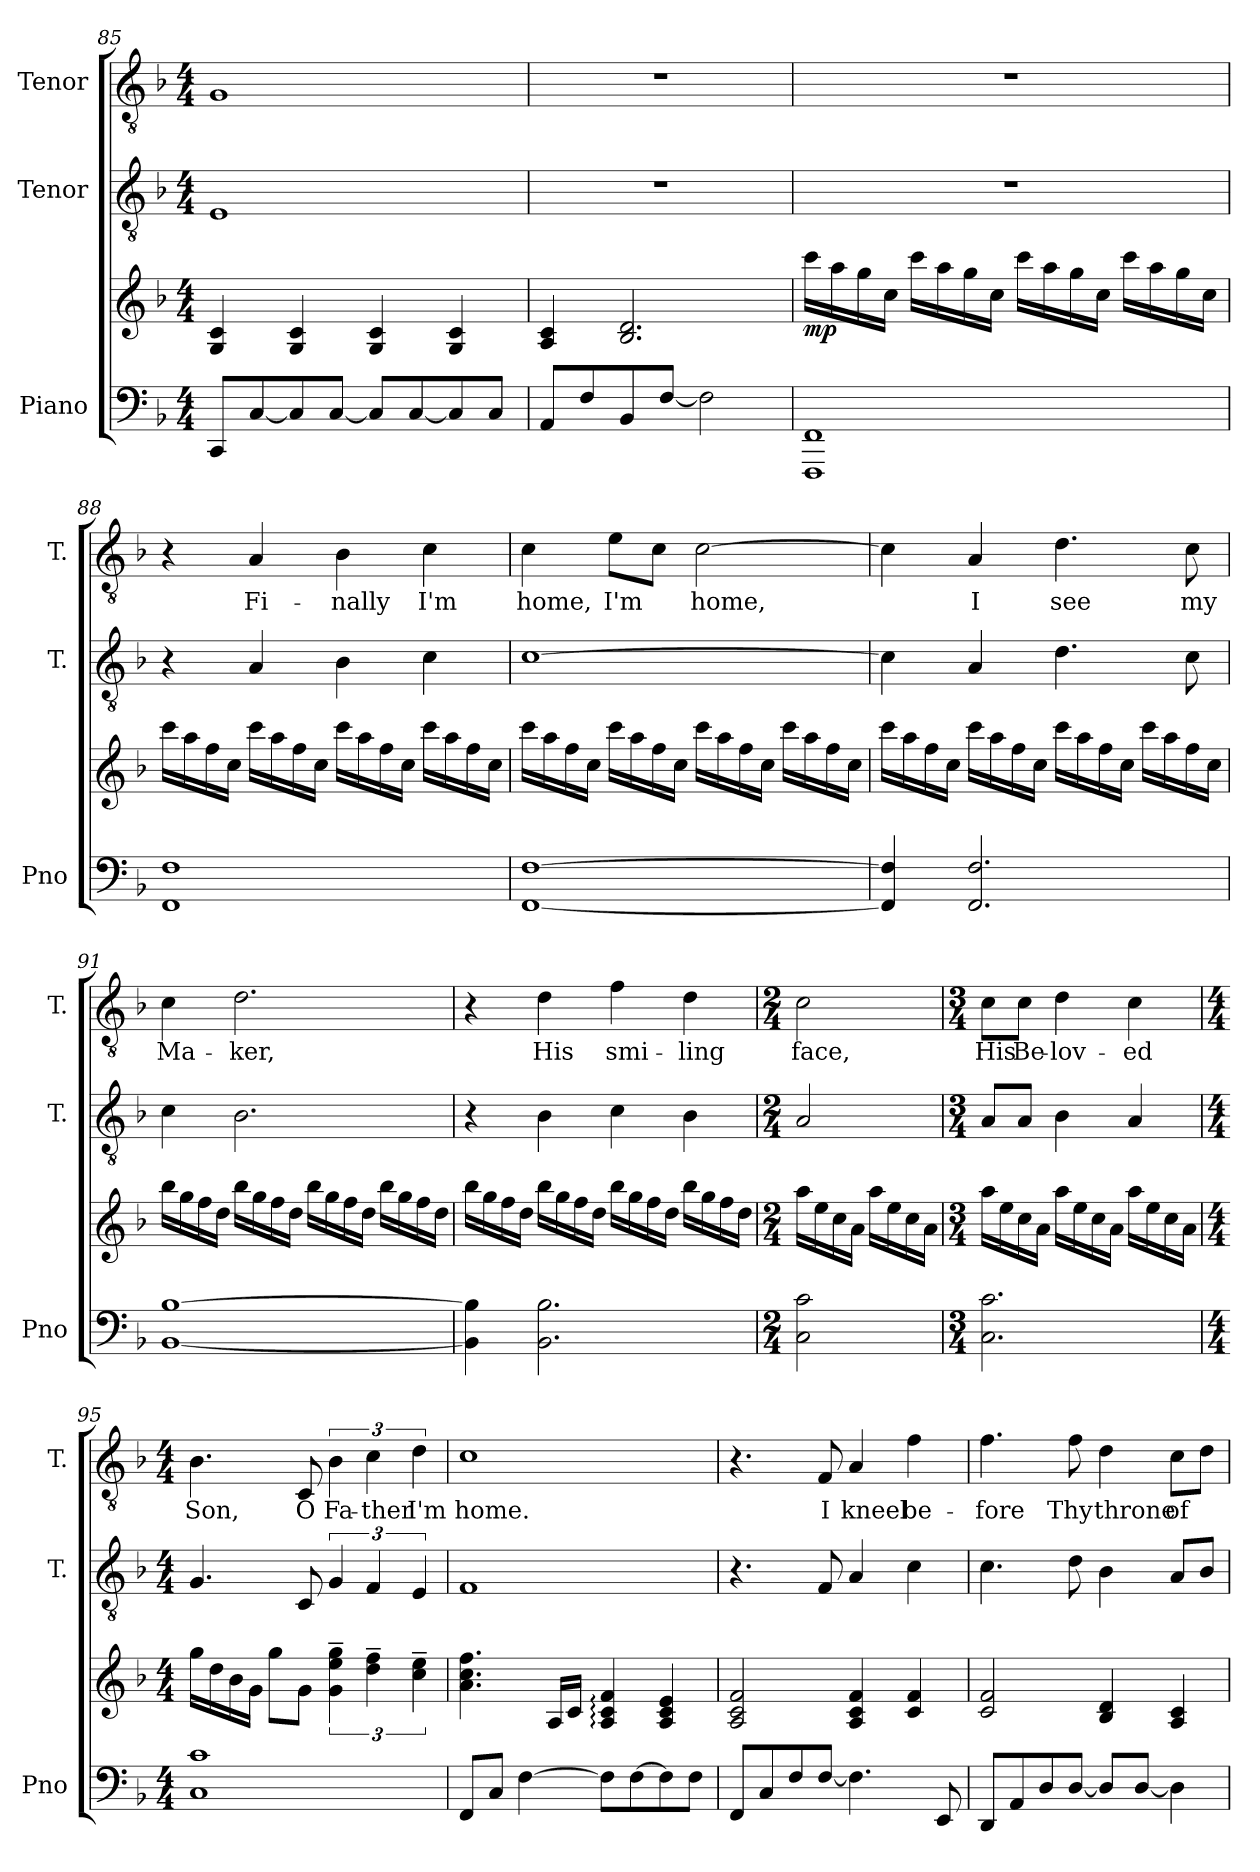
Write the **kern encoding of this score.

**kern	**kern	**dynam	**kern	**kern	**text
*part3	*part3	*part3	*part2	*part1	*part1
*staff4	*staff3	*staff3/4	*staff2	*staff1	*staff1
*I"Piano	*	*	*I"Tenor	*I"Tenor	*
*I'Pno	*	*	*I'T.	*I'T.	*
!!LO:PB:g=z
*clefF4	*clefG2	*	*clefGv2	*clefGv2	*
*k[b-]	*k[b-]	*	*k[b-]	*k[b-]	*
*M4/4	*M4/4	*	*M4/4	*M4/4	*
=85	=85	=85	=85	=85	=85
8CC/L	4G/ 4c/	.	1E	1G	.
[8C/	.	.	.	.	.
8C/]	4G/ 4c/	.	.	.	.
[8C/J	.	.	.	.	.
8C/L]	4G/ 4c/	.	.	.	.
[8C/	.	.	.	.	.
8C/]	4G/ 4c/	.	.	.	.
8C/J	.	.	.	.	.
=86	=86	=86	=86	=86	=86
8AA/L	4A/ 4c/	.	1r	1r	.
8F/	.	.	.	.	.
8BB-/	2.B-/ 2.d/	.	.	.	.
[8F/J	.	.	.	.	.
2F\]	.	.	.	.	.
=87	=87	=87	=87	=87	=87
!	!	!LO:DY:b	!	!	!
1FFF 1FF	16ccc\LL	mp	1r	1r	.
.	16aa\	.	.	.	.
.	16gg\	.	.	.	.
.	16cc\JJ	.	.	.	.
.	16ccc\LL	.	.	.	.
.	16aa\	.	.	.	.
.	16gg\	.	.	.	.
.	16cc\JJ	.	.	.	.
.	16ccc\LL	.	.	.	.
.	16aa\	.	.	.	.
.	16gg\	.	.	.	.
.	16cc\JJ	.	.	.	.
.	16ccc\LL	.	.	.	.
.	16aa\	.	.	.	.
.	16gg\	.	.	.	.
.	16cc\JJ	.	.	.	.
!!LO:LB:g=z
=88	=88	=88	=88	=88	=88
1FF 1F	16ccc\LL	.	4r	4r	.
.	16aa\	.	.	.	.
.	16ff\	.	.	.	.
.	16cc\JJ	.	.	.	.
.	16ccc\LL	.	4A/	4A/	Fi-
.	16aa\	.	.	.	.
.	16ff\	.	.	.	.
.	16cc\JJ	.	.	.	.
.	16ccc\LL	.	4B-\	4B-\	-nally
.	16aa\	.	.	.	.
.	16ff\	.	.	.	.
.	16cc\JJ	.	.	.	.
.	16ccc\LL	.	4c\	4c\	I'm
.	16aa\	.	.	.	.
.	16ff\	.	.	.	.
.	16cc\JJ	.	.	.	.
=89	=89	=89	=89	=89	=89
[1FF [1F	16ccc\LL	.	[1c	4c\	home,
.	16aa\	.	.	.	.
.	16ff\	.	.	.	.
.	16cc\JJ	.	.	.	.
.	16ccc\LL	.	.	8e\L	I'm
.	16aa\	.	.	.	.
.	16ff\	.	.	8c\J	.
.	16cc\JJ	.	.	.	.
.	16ccc\LL	.	.	[2c\	home,
.	16aa\	.	.	.	.
.	16ff\	.	.	.	.
.	16cc\JJ	.	.	.	.
.	16ccc\LL	.	.	.	.
.	16aa\	.	.	.	.
.	16ff\	.	.	.	.
.	16cc\JJ	.	.	.	.
!!LO:PB:g=z
=90	=90	=90	=90	=90	=90
4FF/] 4F/]	16ccc\LL	.	4c\]	4c\]	.
.	16aa\	.	.	.	.
.	16ff\	.	.	.	.
.	16cc\JJ	.	.	.	.
2.FF/ 2.F/	16ccc\LL	.	4A/	4A/	I
.	16aa\	.	.	.	.
.	16ff\	.	.	.	.
.	16cc\JJ	.	.	.	.
.	16ccc\LL	.	4.d\	4.d\	see
.	16aa\	.	.	.	.
.	16ff\	.	.	.	.
.	16cc\JJ	.	.	.	.
.	16ccc\LL	.	.	.	.
.	16aa\	.	.	.	.
.	16ff\	.	8c\	8c\	my
.	16cc\JJ	.	.	.	.
=91	=91	=91	=91	=91	=91
[1BB- [1B-	16bb-\LL	.	4c\	4c\	Ma-
.	16gg\	.	.	.	.
.	16ff\	.	.	.	.
.	16dd\JJ	.	.	.	.
.	16bb-\LL	.	2.B-\	2.d\	-ker,
.	16gg\	.	.	.	.
.	16ff\	.	.	.	.
.	16dd\JJ	.	.	.	.
.	16bb-\LL	.	.	.	.
.	16gg\	.	.	.	.
.	16ff\	.	.	.	.
.	16dd\JJ	.	.	.	.
.	16bb-\LL	.	.	.	.
.	16gg\	.	.	.	.
.	16ff\	.	.	.	.
.	16dd\JJ	.	.	.	.
!!LO:LB:g=z
=92	=92	=92	=92	=92	=92
4BB-\] 4B-\]	16bb-\LL	.	4r	4r	.
.	16gg\	.	.	.	.
.	16ff\	.	.	.	.
.	16dd\JJ	.	.	.	.
2.BB-\ 2.B-\	16bb-\LL	.	4B-\	4d\	His
.	16gg\	.	.	.	.
.	16ff\	.	.	.	.
.	16dd\JJ	.	.	.	.
.	16bb-\LL	.	4c\	4f\	smi-
.	16gg\	.	.	.	.
.	16ff\	.	.	.	.
.	16dd\JJ	.	.	.	.
.	16bb-\LL	.	4B-\	4d\	-ling
.	16gg\	.	.	.	.
.	16ff\	.	.	.	.
.	16dd\JJ	.	.	.	.
=93	=93	=93	=93	=93	=93
*M2/4	*M2/4	*	*M2/4	*M2/4	*
2C\ 2c\	16aa\LL	.	2A/	2c\	face,
.	16ee\	.	.	.	.
.	16cc\	.	.	.	.
.	16a\JJ	.	.	.	.
.	16aa\LL	.	.	.	.
.	16ee\	.	.	.	.
.	16cc\	.	.	.	.
.	16a\JJ	.	.	.	.
=94	=94	=94	=94	=94	=94
*M3/4	*M3/4	*	*M3/4	*M3/4	*
2.C\ 2.c\	16aa\LL	.	8A/L	8c\L	His
.	16ee\	.	.	.	.
.	16cc\	.	8A/J	8c\J	Be-
.	16a\JJ	.	.	.	.
.	16aa\LL	.	4B-\	4d\	-lov-
.	16ee\	.	.	.	.
.	16cc\	.	.	.	.
.	16a\JJ	.	.	.	.
.	16aa\LL	.	4A/	4c\	-ed
.	16ee\	.	.	.	.
.	16cc\	.	.	.	.
.	16a\JJ	.	.	.	.
!!LO:PB:g=z
=95	=95	=95	=95	=95	=95
*M4/4	*M4/4	*	*M4/4	*M4/4	*
1C 1c	16gg\LL	.	4.G/	4.B-\	Son,
.	16dd\	.	.	.	.
.	16b-\	.	.	.	.
.	16g\JJ	.	.	.	.
.	8gg\L	.	.	.	.
.	8g\J	.	8C/	8C/	O
.	6g\~ 6ee\~ 6gg\~	.	6G/	6B-\	Fa-
.	6dd\~ 6ff\~	.	6F/	6c\	-ther
.	6cc\~ 6ee\~	.	6E/	6d\	I'm
=96	=96	=96	=96	=96	=96
8FF/L	4.a\ 4.cc\ 4.ff\	.	1F	1c	home.
8C/J	.	.	.	.	.
[4F\	.	.	.	.	.
.	16A/LL	.	.	.	.
.	16c/JJ	.	.	.	.
8F\L]	4A/: 4c/: 4f/:	.	.	.	.
[8F\	.	.	.	.	.
8F\]	4A/ 4c/ 4e/	.	.	.	.
8F\J	.	.	.	.	.
=97	=97	=97	=97	=97	=97
8FF/L	2A/ 2c/ 2f/	.	4.r	4.r	.
8C/	.	.	.	.	.
8F/	.	.	.	.	.
[8F/J	.	.	8F/	8F/	I
4.F\]	4A/ 4c/ 4f/	.	4A/	4A/	kneel
.	4c/ 4f/	.	4c\	4f\	be-
8EE/	.	.	.	.	.
=98	=98	=98	=98	=98	=98
8DD/L	2c/ 2f/	.	4.c\	4.f\	-fore
8AA/	.	.	.	.	.
8D/	.	.	.	.	.
[8D/J	.	.	8d\	8f\	Thy
8D/L]	4B-/ 4d/	.	4B-\	4d\	throne
[8D/J	.	.	.	.	.
4D\]	4A/ 4c/	.	8A/L	8c\L	of
.	.	.	8B-/J	8d\J	.
=	=	=	=	=	=
*-	*-	*-	*-	*-	*-
